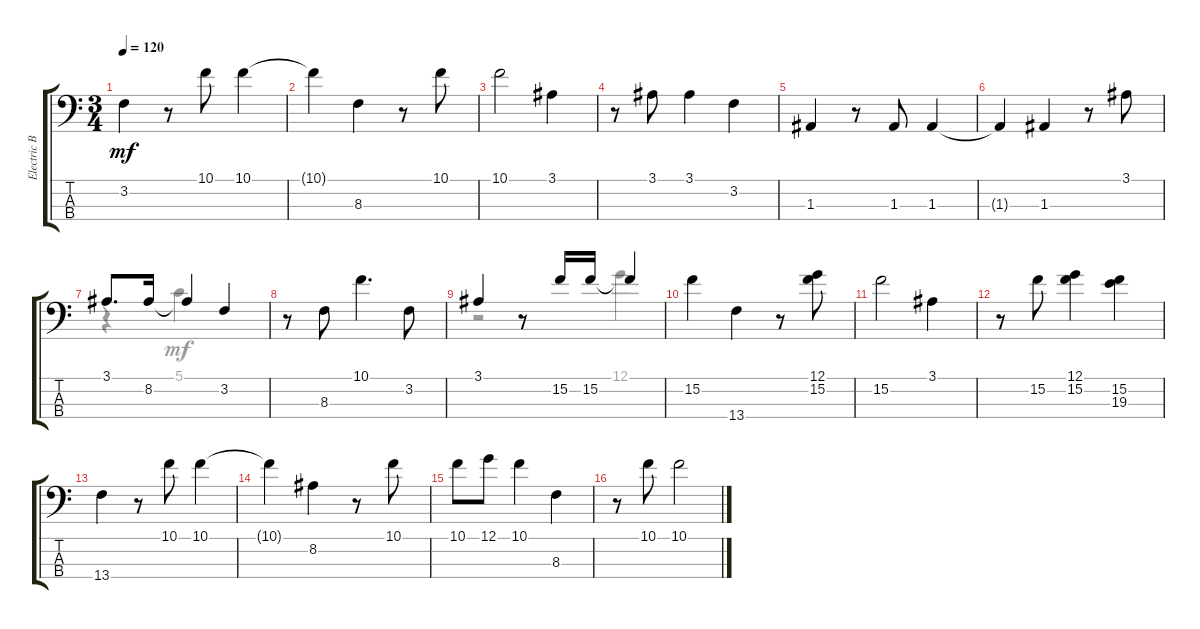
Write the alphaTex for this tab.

\track ("Electric Bass" "Electric B") {instrument electricbassfinger}
\staff {score tabs}
\tuning (G2 D2 A1 E1) {hide}
\voice
\ts (3 4)
\tempo 120
\clef f4
\ks aminor
3.2.4{dy mf} r.8 10.1.8 10.1.4 |
10.1{t}.4 8.3.4 r.8 10.1.8 |
10.1.2 3.1.4 |
r.8 3.1.8 3.1.4 3.2.4 |
1.3.4 r.8 1.3.8 1.3.4 |
1.3{t}.4 1.3.4 r.8 3.1.8 |
3.1.8{d} 8.2.16 8.2{t}.4 3.2.4 |
r.8 8.3.8 10.1.4{d} 3.2.8 |
3.1.4 r.8 15.2.16 15.2.16 15.2{t}.4 |
15.2.4 13.4.4 r.8 (12.1 15.2).8 |
15.2.2 3.1.4 |
r.8 15.2.8 (12.1 15.2).4 (15.2 19.3).4 |
13.4.4 r.8 10.1.8 10.1.4 |
10.1{t}.4 8.2.4 r.8 10.1.8 |
10.1.8 12.1.8 10.1.4 8.3.4 |
r.8 10.1.8 10.1.2
\voice
\clef f4
\ottava regular
\simile none
\ks aminor
|
|
|
|
|
|
r.4 5.1.4 |
|
r.2 12.1.4 |
|
|
|
|
|
|
